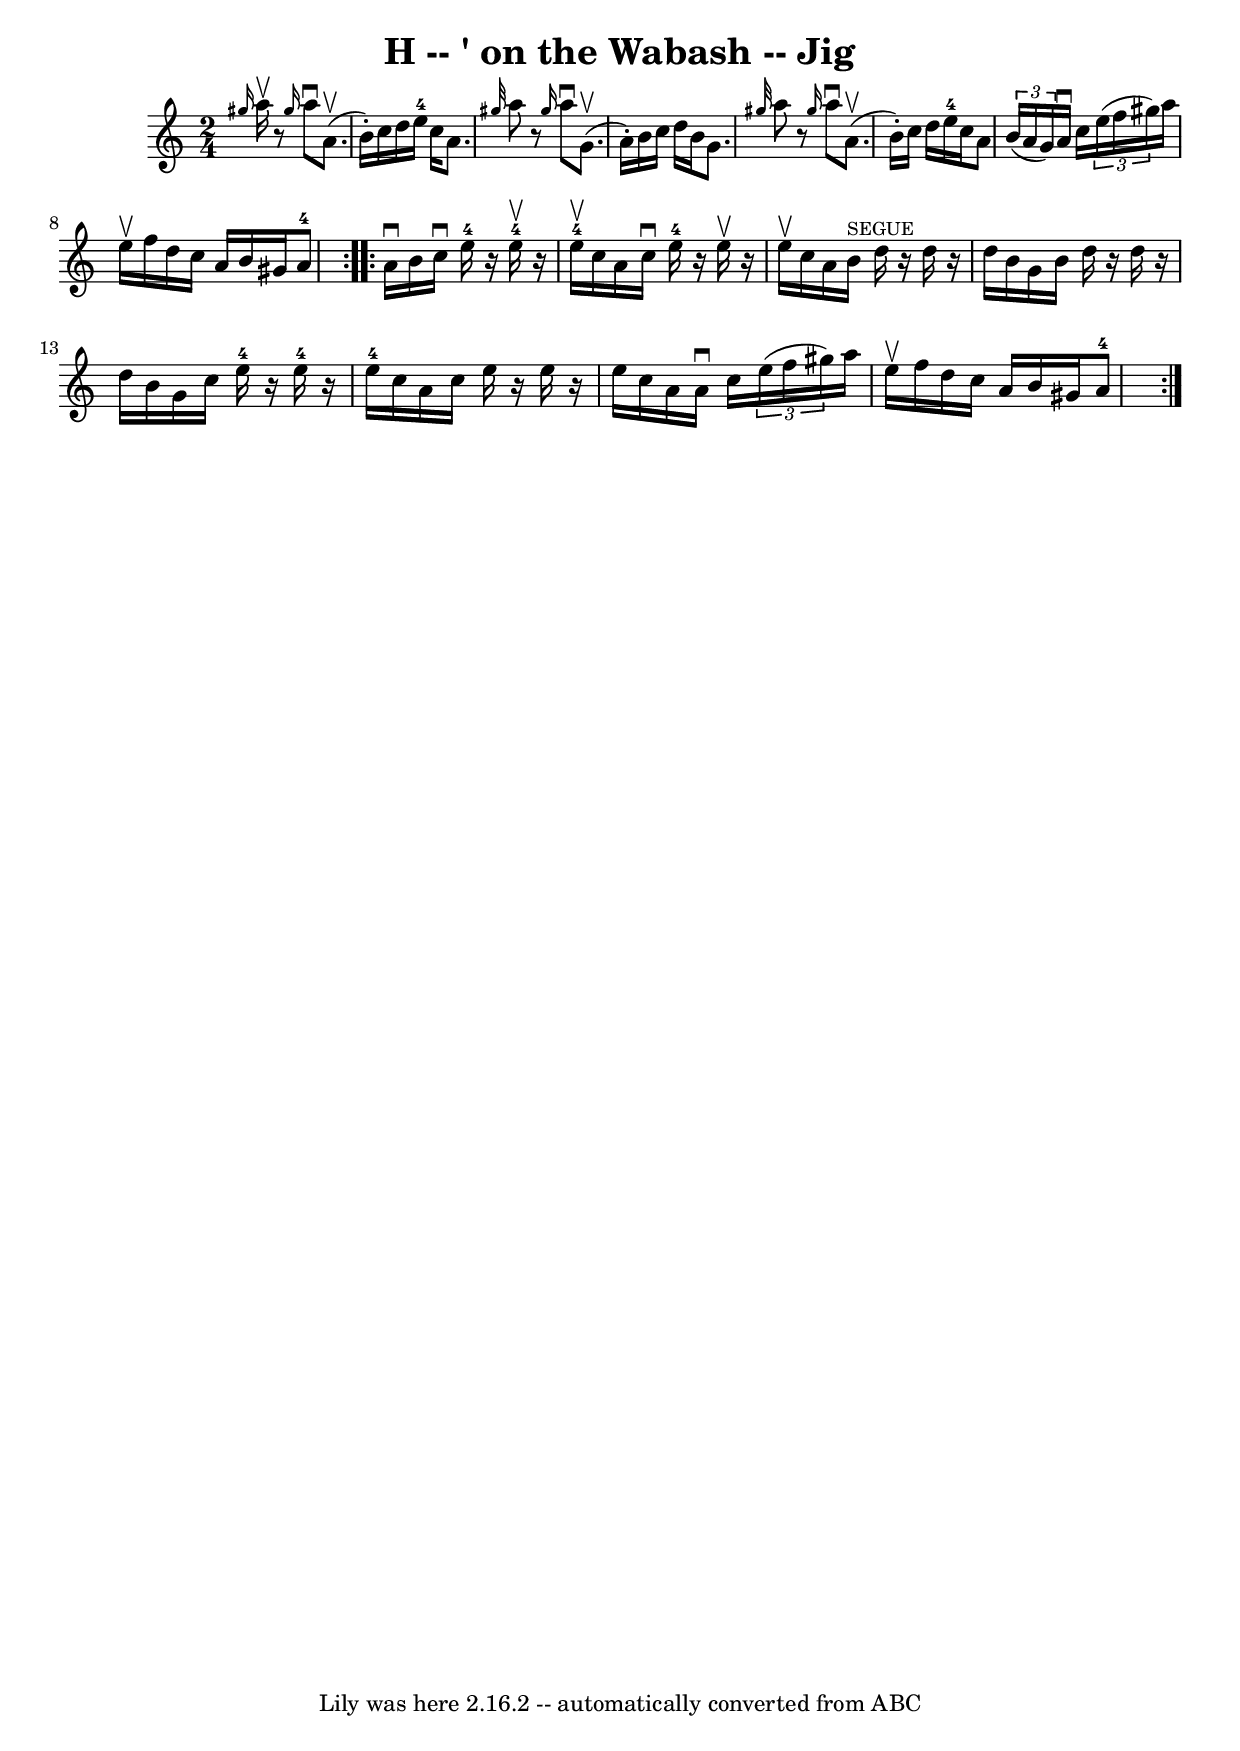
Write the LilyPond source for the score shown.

\version "2.16.2"
\include "Mammoth.ily"
\header {
  %% book = "Ryan's Mammoth Collection"
  crossRefNumber = "1"
  footnotes = "\\\\114 638"
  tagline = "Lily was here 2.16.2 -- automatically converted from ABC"
  title = "H -- ' on the Wabash -- Jig"

}
voicedefault =  {



  \repeat volta 2 {

    \time 2/4 
    \key a \minor
    \grace { gis''16  
	   } a''16^\upbow |
    
    r8 \grace { gis''16  
	      } a''8^\downbow a'8.^\upbow(b'16 -.)   
    |
    c''16 d''16 e''16-4 c''16 a'8.  \grace { gis''32  
					   } 
    a''8    |
    r8 \grace { gis''16  
	      } a''8^\downbow g'8.^\upbow(a'16 -.)   |
    b'16 c''16 d''16 b'16 g'8.  
    \grace { gis''32  
	   } a''8    |
    r8 \grace { gis''16  
	      } a''8^\downbow a'8.^\upbow(b'16 -.)   |
    c''16 d''16 e''16 -4 c''16 a'8    \times 2/3 { b'16 (a'16 g'16) 
			       }   |
    
    a'16^\downbow c''16    \times 2/3 { e''16 (f''16 gis''16) 
				      }   
    a''16 e''16^\upbow f''16 d''16    |
    c''16 a'16 b'16    
    gis'16 a'8-4 
  }     
  \repeat volta 2 {
    a'16^\downbow b'16  |
    
    c''16^\downbow e''16-4   r16 e''16-4^\upbow   r16 e''16 -4^\upbow c''16 a'16    |
    c''16^\downbow e''16-4   r16 
    e''16^\upbow   r16 e''16^\upbow c''16 a'16    |
    b'16^\segue d''16    r16 d''16    r16 d''16 b'16 g'16    |
    b'16   
    d''16    r16 d''16    r16 d''16 b'16 g'16    |
    c''16 e''16 -4   r16 e''16-4   r16 e''16-4 c''16 a'16    |
    c''16  
    e''16    r16 e''16    r16 e''16 c''16 a'16    |
    a'16^\downbow c''16    \times 2/3 { e''16 (f''16 gis''16) 
				  } a''16    
    e''16^\upbow f''16 d''16    |
    c''16 a'16 b'16 gis'16    
    a'8-4   
  }   

}

\score{
  <<

    \context Staff="default"
    {
      \voicedefault 
      
    }

  >>
  \layout {
    
  }
  \midi {
  }

}
